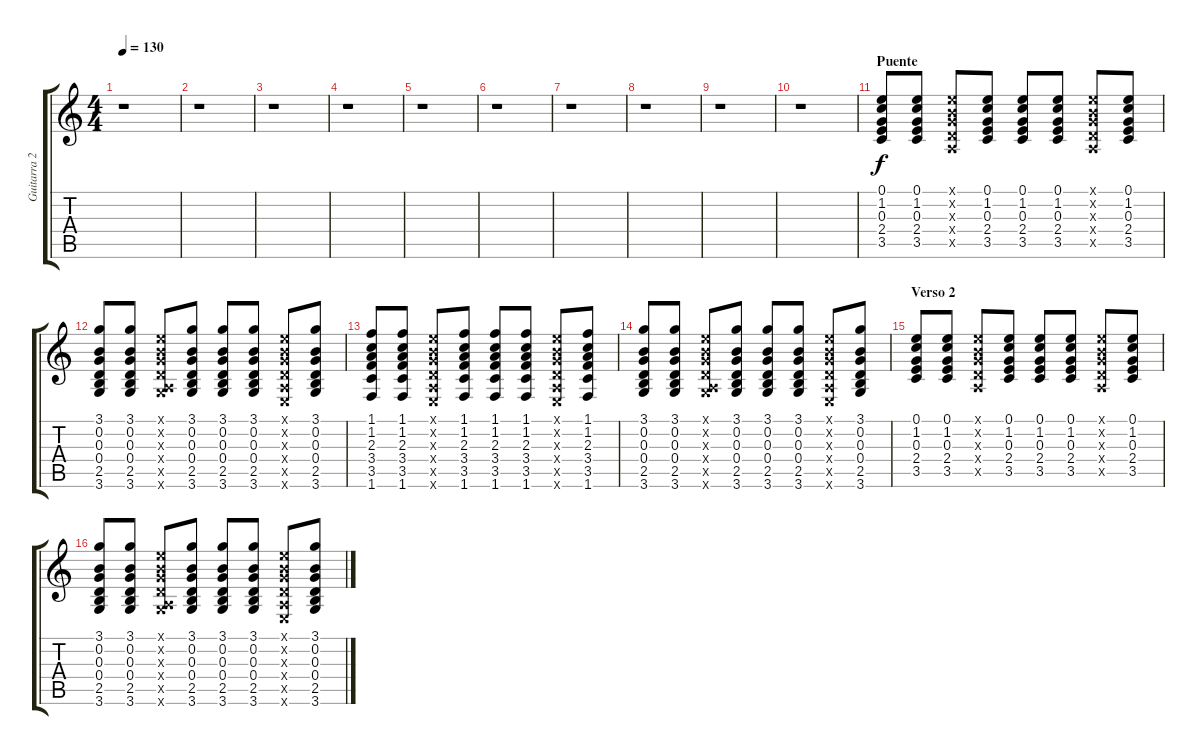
\track ("Guitarra 2" "Guitarra 2") {instrument acousticguitarnylon}
\staff {score tabs}
\tuning (E4 B3 G3 D3 A2 E2) {hide}
\ts (4 4)
\tempo 130
\clef g2
\ks c
r.1{dy f} |
r.1 |
r.1 |
r.1 |
r.1 |
r.1 |
r.1 |
r.1 |
r.1 |
r.1 |
\section ("" "Puente")
(0.1 1.2 0.3 2.4 3.5).8 (0.1 1.2 0.3 2.4 3.5).8 (0.1{x} 0.2{x} 0.3{x} 0.4{x} 0.5{x}).8 (0.1 1.2 0.3 2.4 3.5).8 (0.1 1.2 0.3 2.4 3.5).8 (0.1 1.2 0.3 2.4 3.5).8 (0.1{x} 0.2{x} 0.3{x} 0.4{x} 0.5{x}).8 (0.1 1.2 0.3 2.4 3.5).8 |
(3.1 0.2 0.3 0.4 2.5 3.6).8 (3.1 0.2 0.3 0.4 2.5 3.6).8 (0.1{x} 0.2{x} 0.3{x} 0.4{x} 0.5{x} 3.6{x}).8 (3.1 0.2 0.3 0.4 2.5 3.6).8 (3.1 0.2 0.3 0.4 2.5 3.6).8 (3.1 0.2 0.3 0.4 2.5 3.6).8 (0.1{x} 0.2{x} 0.3{x} 0.4{x} 0.5{x} 0.6{x}).8 (3.1 0.2 0.3 0.4 2.5 3.6).8 |
(1.1 1.2 2.3 3.4 3.5 1.6).8 (1.1 1.2 2.3 3.4 3.5 1.6).8 (0.1{x} 0.2{x} 0.3{x} 0.4{x} 0.5{x} 0.6{x}).8 (1.1 1.2 2.3 3.4 3.5 1.6).8 (1.1 1.2 2.3 3.4 3.5 1.6).8 (1.1 1.2 2.3 3.4 3.5 1.6).8 (0.1{x} 0.2{x} 0.3{x} 0.4{x} 0.5{x} 0.6{x}).8 (1.1 1.2 2.3 3.4 3.5 1.6).8 |
(3.1 0.2 0.3 0.4 2.5 3.6).8 (3.1 0.2 0.3 0.4 2.5 3.6).8 (0.1{x} 0.2{x} 0.3{x} 0.4{x} 0.5{x} 3.6{x}).8 (3.1 0.2 0.3 0.4 2.5 3.6).8 (3.1 0.2 0.3 0.4 2.5 3.6).8 (3.1 0.2 0.3 0.4 2.5 3.6).8 (0.1{x} 0.2{x} 0.3{x} 0.4{x} 0.5{x} 0.6{x}).8 (3.1 0.2 0.3 0.4 2.5 3.6).8 |
\section ("" "Verso 2")
(0.1 1.2 0.3 2.4 3.5).8 (0.1 1.2 0.3 2.4 3.5).8 (0.1{x} 0.2{x} 0.3{x} 0.4{x} 0.5{x}).8 (0.1 1.2 0.3 2.4 3.5).8 (0.1 1.2 0.3 2.4 3.5).8 (0.1 1.2 0.3 2.4 3.5).8 (0.1{x} 0.2{x} 0.3{x} 0.4{x} 0.5{x}).8 (0.1 1.2 0.3 2.4 3.5).8 |
(3.1 0.2 0.3 0.4 2.5 3.6).8 (3.1 0.2 0.3 0.4 2.5 3.6).8 (0.1{x} 0.2{x} 0.3{x} 0.4{x} 0.5{x} 3.6{x}).8 (3.1 0.2 0.3 0.4 2.5 3.6).8 (3.1 0.2 0.3 0.4 2.5 3.6).8 (3.1 0.2 0.3 0.4 2.5 3.6).8 (0.1{x} 0.2{x} 0.3{x} 0.4{x} 0.5{x} 0.6{x}).8 (3.1 0.2 0.3 0.4 2.5 3.6).8
